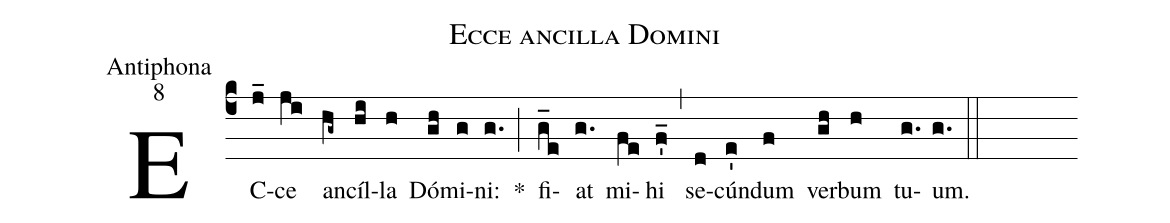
name:Ecce ancilla Domini;
office-part:Antiphona;
mode:8;
%%
(c4) EC(j_)ce(ji) an(hg~)cíl(hi)la(h) Dó(gh)mi(g)ni:(g.) *(;) fi(g_e)at(g.) mi(fe)hi(f'_) (,) se(d)cún(e')dum(f) ver(gh)bum(h) tu(g.)um.(g.) (::)
